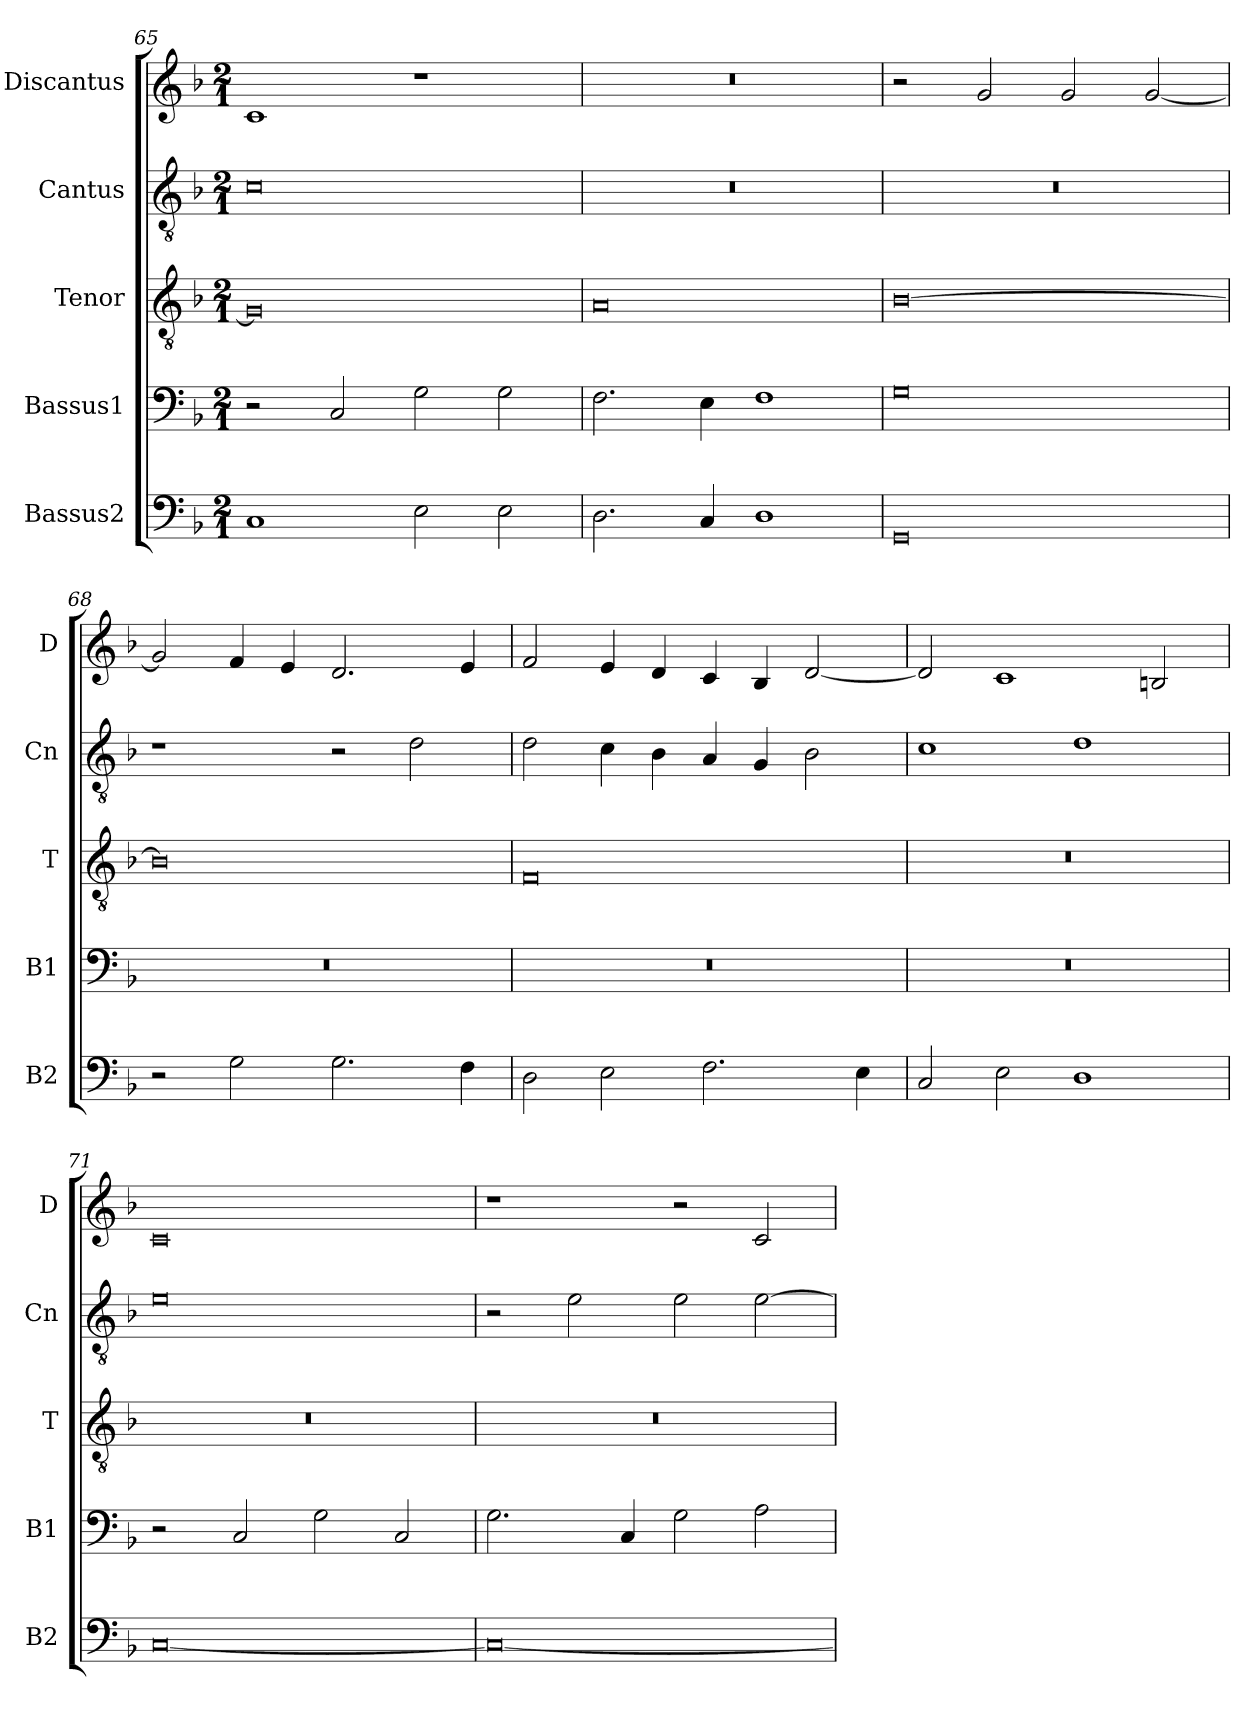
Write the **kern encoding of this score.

**kern	**kern	**kern	**kern	**kern
*part5	*part4	*part3	*part2	*part1
*staff5	*staff4	*staff3	*staff2	*staff1
*I"Bassus2	*I"Bassus1	*I"Tenor	*I"Cantus	*I"Discantus
*I'B2	*I'B1	*I'T	*I'Cn	*I'D
*clefF4	*clefF4	*clefGv2	*clefGv2	*clefG2
*k[b-]	*k[b-]	*k[b-]	*k[b-]	*k[b-]
*M2/1	*M2/1	*M2/1	*M2/1	*M2/1
=65	=65	=65	=65	=65
1C	2r	0G]	0c	1c
.	2C/	.	.	.
2E\	2G\	.	.	1r
2E\	2G\	.	.	.
=66	=66	=66	=66	=66
2.D\	2.F\	0A	0r	0r
4C/	4E\	.	.	.
1D	1F	.	.	.
=67	=67	=67	=67	=67
0GG	0G	[0B-	0r	2r
.	.	.	.	2g/
.	.	.	.	2g/
.	.	.	.	[2g/
=68	=68	=68	=68	=68
2r	0r	0B-]	1r	2g/]
2G\	.	.	.	4f/
.	.	.	.	4e/
2.G\	.	.	2r	2.d/
.	.	.	2d\	.
4F\	.	.	.	4e/
=69	=69	=69	=69	=69
2D\	0r	0F	2d\	2f/
2E\	.	.	4c\	4e/
.	.	.	4B-\	4d/
2.F\	.	.	4A/	4c/
.	.	.	4G/	4B-/
.	.	.	2B-\	[2d/
4E\	.	.	.	.
=70	=70	=70	=70	=70
2C/	0r	0r	1c	2d/]
2E\	.	.	.	1c
1D	.	.	1d	.
.	.	.	.	2Bn/
=71	=71	=71	=71	=71
[0C	2r	0r	0e	0c
.	2C/	.	.	.
.	2G\	.	.	.
.	2C/	.	.	.
=72	=72	=72	=72	=72
0C_	2.G\	0r	2r	1r
.	.	.	2e\	.
.	4C/	.	.	.
.	2G\	.	2e\	2r
.	2A\	.	[2e\	2c/
=	=	=	=	=
*-	*-	*-	*-	*-
